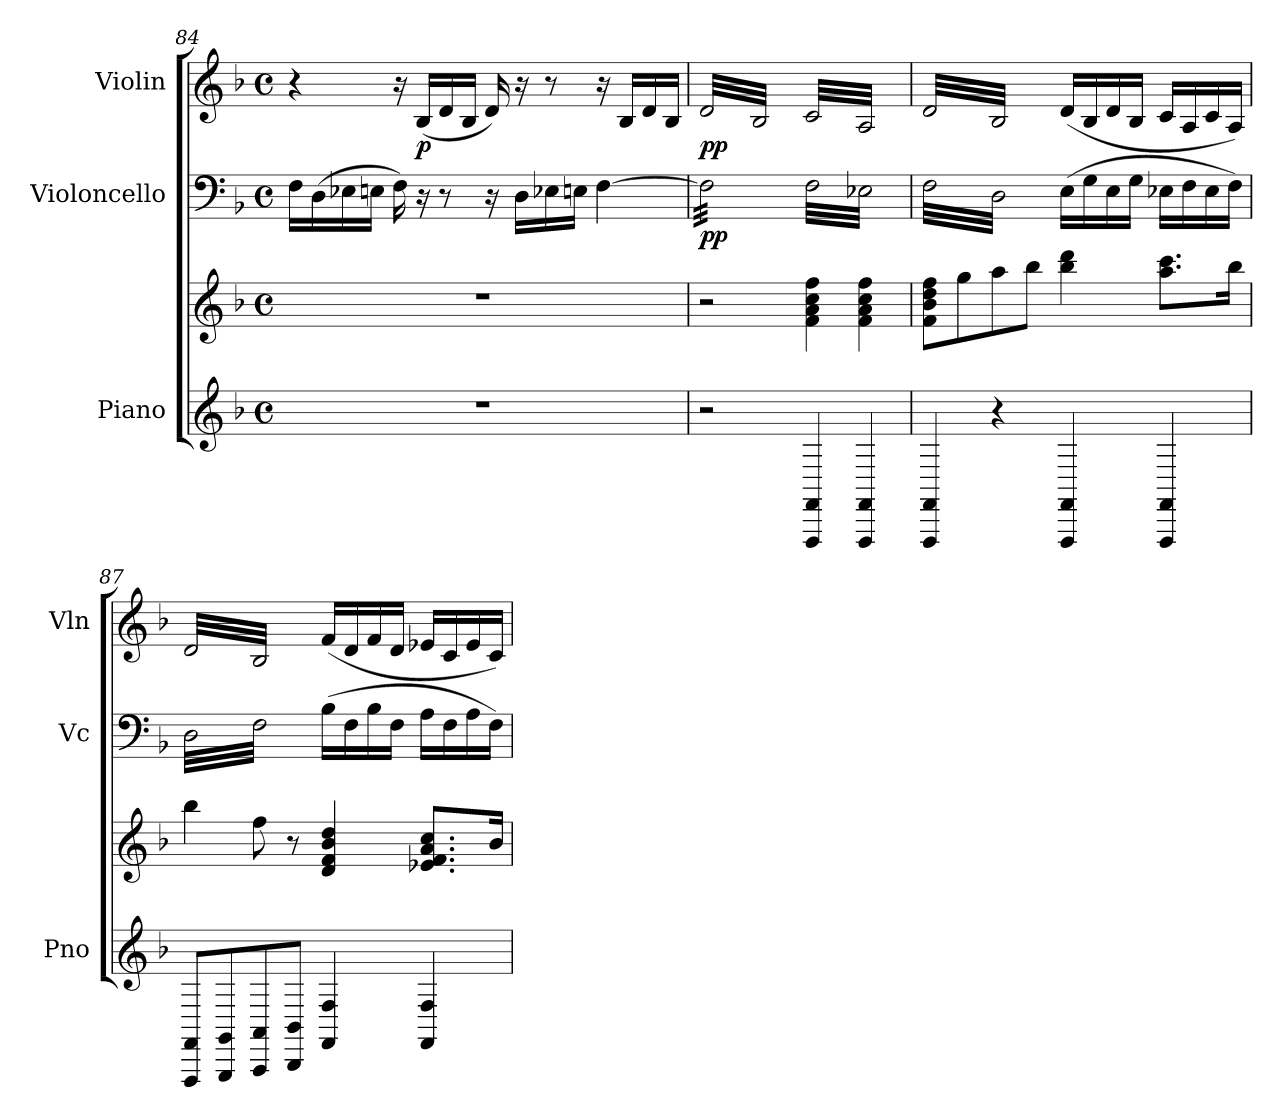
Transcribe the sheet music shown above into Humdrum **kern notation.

**kern	**kern	**kern	**dynam	**kern	**dynam
*part3	*part3	*part2	*part2	*part1	*part1
*staff4	*staff3	*staff2	*staff2	*staff1	*staff1
*I"Piano	*	*I"Violoncello	*	*I"Violin	*
*I'Pno	*	*I'Vc	*	*I'Vln	*
*clefG2	*clefG2	*clefF4	*	*clefG2	*
*k[b-]	*k[b-]	*k[b-]	*	*k[b-]	*
*M4/4	*M4/4	*M4/4	*	*M4/4	*
*met(c)	*met(c)	*met(c)	*	*met(c)	*
=84	=84	=84	=84	=84	=84
1r	1r	16F\LL	.	4r	.
.	.	(>16D\	.	.	.
.	.	16E-X\	.	.	.
.	.	16En\JJ	.	.	.
.	.	16F\)	.	16r	.
!	!	!	!	!	!LO:DY:b
.	.	16r	.	(<16B-/LL	p
.	.	8r	.	16d/	.
.	.	.	.	16B-/JJ	.
.	.	16r	.	16d/)	.
.	.	16D\LL	.	16r	.
.	.	16E-X\	.	8r	.
.	.	16En\JJ	.	.	.
.	.	[4F\	.	16r	.
.	.	.	.	16B-/LL	.
.	.	.	.	16d/	.
.	.	.	.	16B-/JJ	.
=85	=85	=85	=85	=85	=85
!	!	!	!LO:DY:b	!	!LO:DY:b
*	*	*tremolo	*	*	*
*	*	*	*	*tremolo	*
2r	2r	(>32F\]LLL	pp	(<32d/LLL	pp
.	.	32D\)	.	32B-/)	.
.	.	32F\	.	32d/	.
.	.	32D\)	.	32B-/)	.
.	.	32F\	.	32d/	.
.	.	32D\)	.	32B-/)	.
.	.	32F\	.	32d/	.
.	.	32D\)	.	32B-/)	.
.	.	32F\	.	32d/	.
.	.	32D\)	.	32B-/)	.
.	.	32F\	.	32d/	.
.	.	32D\)	.	32B-/)	.
.	.	32F\	.	32d/	.
.	.	32D\)	.	32B-/)	.
.	.	32F\	.	32d/	.
.	.	32D\)JJJ	.	32B-/)JJJ	.
4FFF/ 4FF/	4f\ 4a\ 4cc\ 4ff\	(>32F\LLL	.	(<32c/LLL	.
.	.	32E-X\)	.	32A/)	.
.	.	32F\	.	32c/	.
.	.	32E-X\)	.	32A/)	.
.	.	32F\	.	32c/	.
.	.	32E-X\)	.	32A/)	.
.	.	32F\	.	32c/	.
.	.	32E-X\)	.	32A/)	.
4FFF/ 4FF/	4f\ 4a\ 4cc\ 4ff\	32F\	.	32c/	.
.	.	32E-X\)	.	32A/)	.
.	.	32F\	.	32c/	.
.	.	32E-X\)	.	32A/)	.
.	.	32F\	.	32c/	.
.	.	32E-X\)	.	32A/)	.
.	.	32F\	.	32c/	.
.	.	32E-X\)JJJ	.	32A/)JJJ	.
!!LO:LB:g=z
=86	=86	=86	=86	=86	=86
4FFF/ 4FF/	8f\ 8b-\ 8dd\ 8ff\L	(>32F\LLL	.	(<32d/LLL	.
.	.	32D\)	.	32B-/)	.
.	.	32F\	.	32d/	.
.	.	32D\)	.	32B-/)	.
.	8gg\	32F\	.	32d/	.
.	.	32D\)	.	32B-/)	.
.	.	32F\	.	32d/	.
.	.	32D\)	.	32B-/)	.
4r	8aa\	32F\	.	32d/	.
.	.	32D\)	.	32B-/)	.
.	.	32F\	.	32d/	.
.	.	32D\)	.	32B-/)	.
.	8bb-\J	32F\	.	32d/	.
.	.	32D\)	.	32B-/)	.
.	.	32F\	.	32d/	.
.	.	32D\)JJJ	.	32B-/)JJJ	.
*	*	*	*	*Xtremolo	*
*	*	*Xtremolo	*	*	*
4FFF/ 4FF/	4bb-\ 4ddd\	(>16E\LL	.	(<16d/LL	.
.	.	.	.	.	.
.	.	16G\	.	16B-/	.
.	.	.	.	.	.
.	.	16E\	.	16d/	.
.	.	.	.	.	.
.	.	16G\JJ	.	16B-/JJ	.
.	.	.	.	.	.
4FFF/ 4FF/	8.aa\ 8.ccc\L	16E-X\LL	.	16c/LL	.
.	.	16F\	.	16A/	.
.	.	16E-\	.	16c/	.
.	16bb-\Jk	16F\JJ)	.	16A/JJ)	.
=87	=87	=87	=87	=87	=87
*	*	*tremolo	*	*	*
*	*	*	*	*tremolo	*
8FFF/ 8FF/L	4bb-\	(>32D\LLL	.	(<32d/LLL	.
.	.	32F\)	.	32B-/)	.
.	.	32D\	.	32d/	.
.	.	32F\)	.	32B-/)	.
8GGG/ 8GG/	.	32D\	.	32d/	.
.	.	32F\)	.	32B-/)	.
.	.	32D\	.	32d/	.
.	.	32F\)	.	32B-/)	.
8AAA/ 8AA/	8ff\	32D\	.	32d/	.
.	.	32F\)	.	32B-/)	.
.	.	32D\	.	32d/	.
.	.	32F\)	.	32B-/)	.
8BBB-/ 8BB-/J	8r	32D\	.	32d/	.
.	.	32F\)	.	32B-/)	.
.	.	32D\	.	32d/	.
.	.	32F\)JJJ	.	32B-/)JJJ	.
*	*	*	*	*Xtremolo	*
*	*	*Xtremolo	*	*	*
4FF/ 4F/	4d/ 4f/ 4b-/ 4dd/	(>16B-\LL	.	(<16f/LL	.
.	.	.	.	.	.
.	.	16F\	.	16d/	.
.	.	.	.	.	.
.	.	16B-\	.	16f/	.
.	.	.	.	.	.
.	.	16F\JJ	.	16d/JJ	.
.	.	.	.	.	.
4FF/ 4F/	8.e-X/ 8.f/ 8.a/ 8.cc/L	16A\LL	.	16e-X/LL	.
.	.	16F\	.	16c/	.
.	.	16A\	.	16e-/	.
.	16b-/Jk	16F\JJ)	.	16c/JJ)	.
=	=	=	=	=	=
*-	*-	*-	*-	*-	*-
